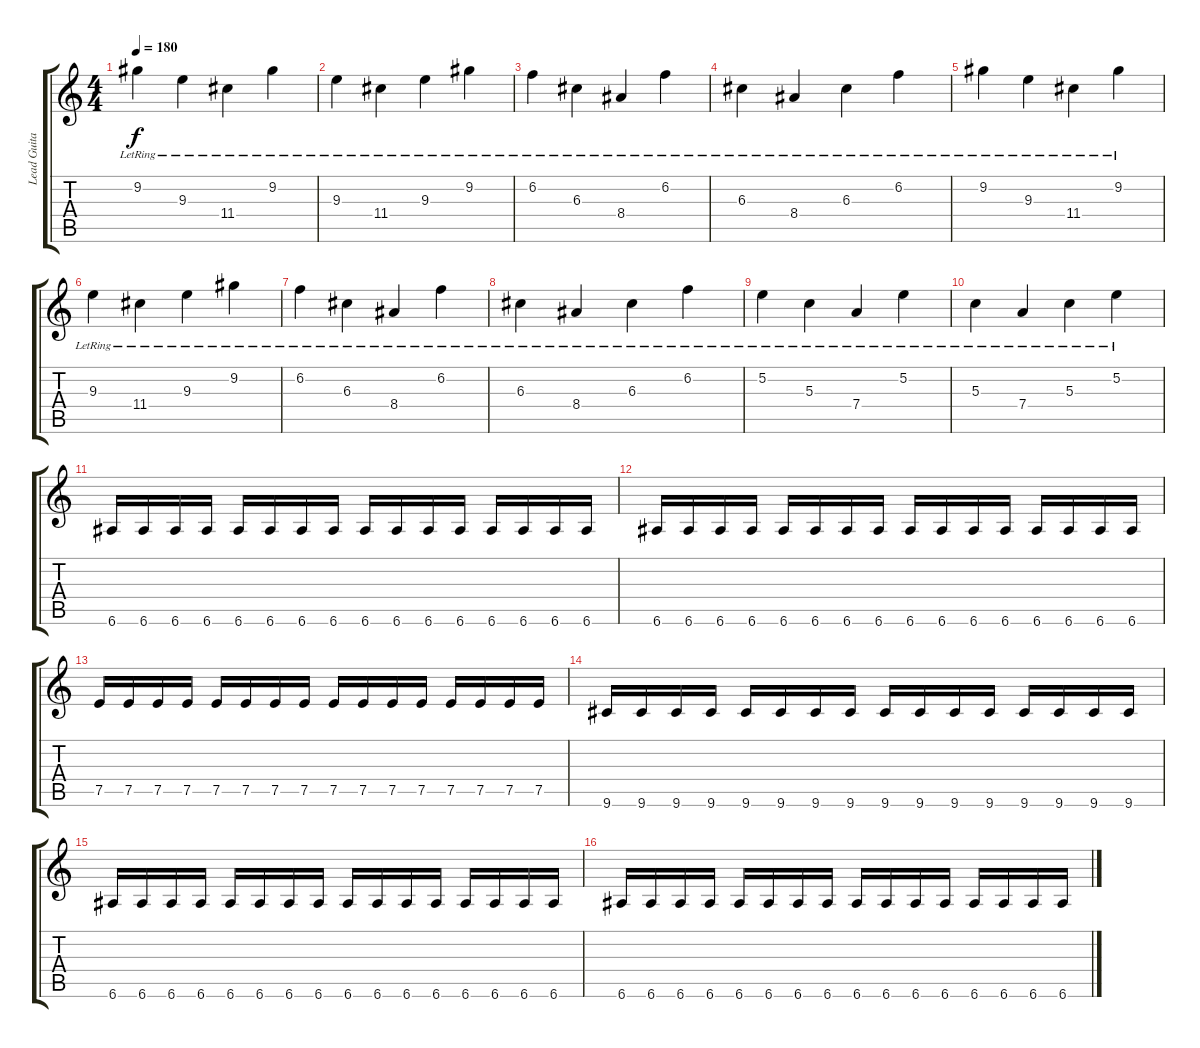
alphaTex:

\track ("Lead Guitar" "Lead Guita") {instrument overdrivenguitar}
\staff {score tabs}
\tuning (E4 B3 G3 D3 A2 E2) {hide}
\ts (4 4)
\tempo 180
\clef g2
\ks c
9.2{lr}.4{dy f} 9.3{lr}.4 11.4{lr}.4 9.2{lr}.4 |
9.3{lr}.4 11.4{lr}.4 9.3{lr}.4 9.2{lr}.4 |
6.2{lr}.4 6.3{lr}.4 8.4{lr}.4 6.2{lr}.4 |
6.3{lr}.4 8.4{lr}.4 6.3{lr}.4 6.2{lr}.4 |
9.2{lr}.4 9.3{lr}.4 11.4{lr}.4 9.2{lr}.4 |
9.3{lr}.4 11.4{lr}.4 9.3{lr}.4 9.2{lr}.4 |
6.2{lr}.4 6.3{lr}.4 8.4{lr}.4 6.2{lr}.4 |
6.3{lr}.4 8.4{lr}.4 6.3{lr}.4 6.2{lr}.4 |
5.2{lr}.4 5.3{lr}.4 7.4{lr}.4 5.2{lr}.4 |
5.3{lr}.4 7.4{lr}.4 5.3{lr}.4 5.2{lr}.4 |
6.6.16 6.6.16 6.6.16 6.6.16 6.6.16 6.6.16 6.6.16 6.6.16 6.6.16 6.6.16 6.6.16 6.6.16 6.6.16 6.6.16 6.6.16 6.6.16 |
6.6.16 6.6.16 6.6.16 6.6.16 6.6.16 6.6.16 6.6.16 6.6.16 6.6.16 6.6.16 6.6.16 6.6.16 6.6.16 6.6.16 6.6.16 6.6.16 |
7.5.16 7.5.16 7.5.16 7.5.16 7.5.16 7.5.16 7.5.16 7.5.16 7.5.16 7.5.16 7.5.16 7.5.16 7.5.16 7.5.16 7.5.16 7.5.16 |
9.6.16 9.6.16 9.6.16 9.6.16 9.6.16 9.6.16 9.6.16 9.6.16 9.6.16 9.6.16 9.6.16 9.6.16 9.6.16 9.6.16 9.6.16 9.6.16 |
6.6.16 6.6.16 6.6.16 6.6.16 6.6.16 6.6.16 6.6.16 6.6.16 6.6.16 6.6.16 6.6.16 6.6.16 6.6.16 6.6.16 6.6.16 6.6.16 |
6.6.16 6.6.16 6.6.16 6.6.16 6.6.16 6.6.16 6.6.16 6.6.16 6.6.16 6.6.16 6.6.16 6.6.16 6.6.16 6.6.16 6.6.16 6.6.16
